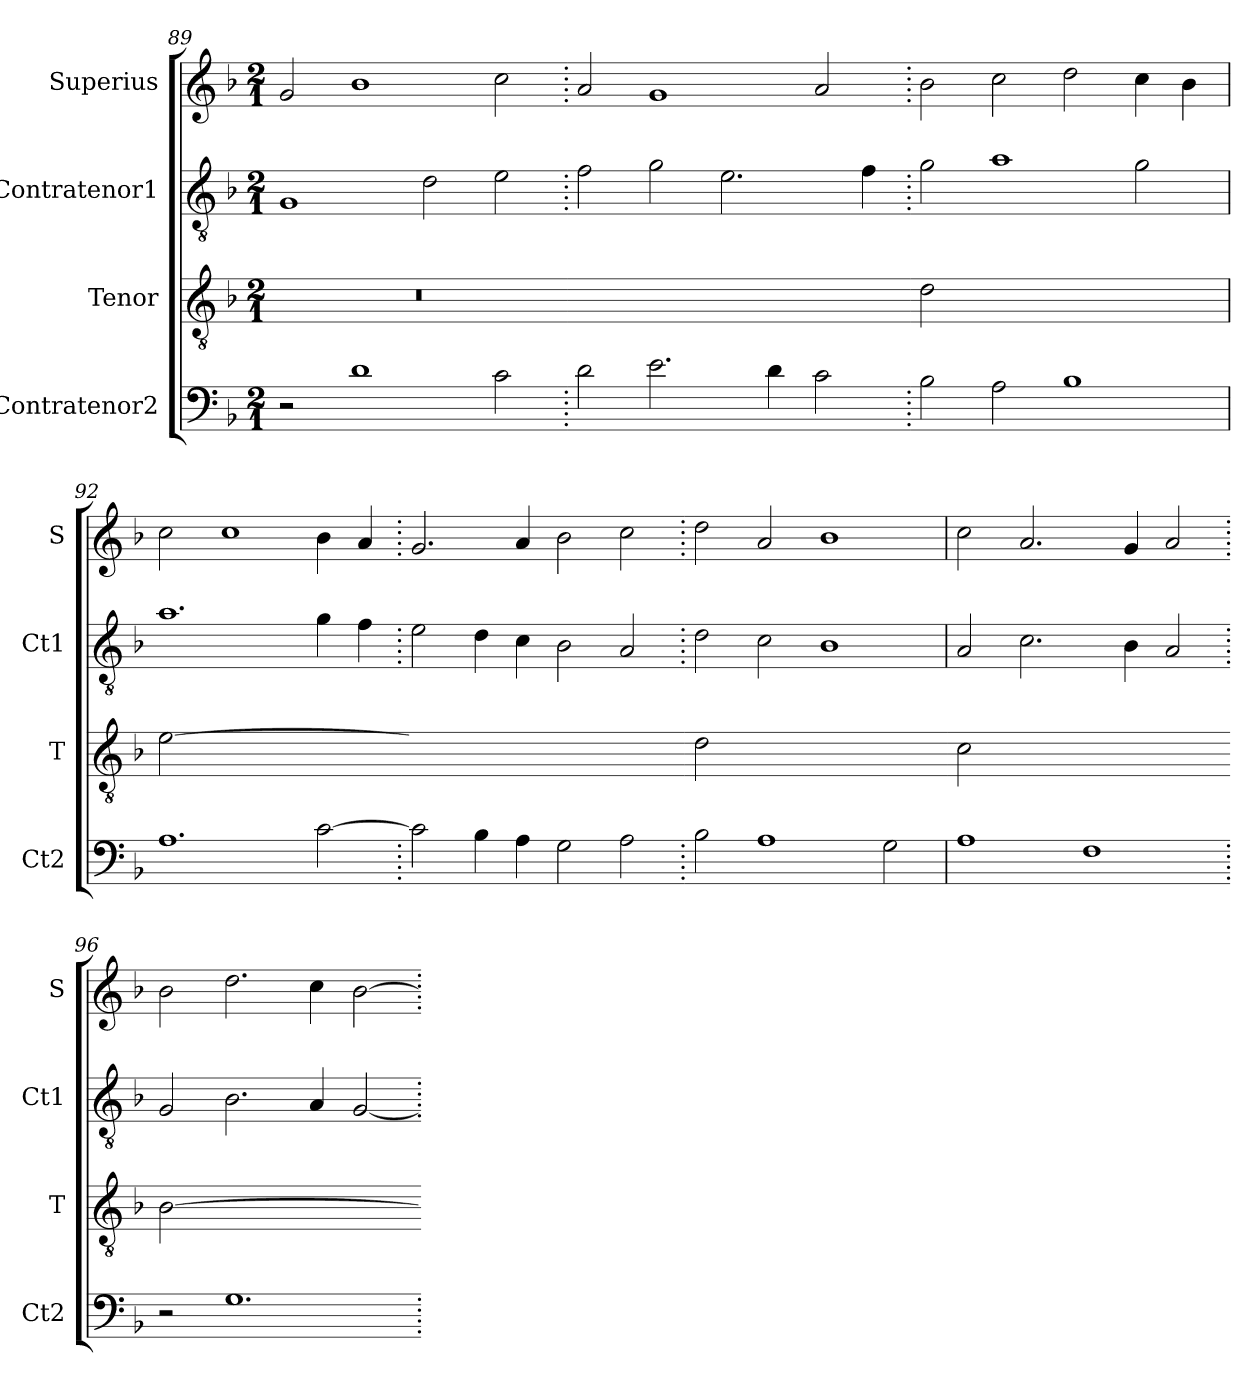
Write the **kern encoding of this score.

**kern	**kern	**kern	**kern
*part4	*part3	*part2	*part1
*staff4	*staff3	*staff2	*staff1
*I"Contratenor2	*I"Tenor	*I"Contratenor1	*I"Superius
*I'Ct2	*I'T	*I'Ct1	*I'S
*clefF4	*clefGv2	*clefGv2	*clefG2
*k[b-]	*k[b-]	*k[b-]	*k[b-]
*M2/1	*M2/1	*M2/1	*M2/1
=89	=89	=89	=89
!	!LO:N:vis=2	!	!
2r	0r	1G	2g
1d	.	.	1b-
.	.	2d	.
2c	.	2e	2cc
=90.	=90-	=90.	=90.
!	!LO:N:vis=2	!	!
2d	0ryy	2f	2a
2.e	.	2g	1g
.	.	2.e	.
4d	.	.	.
2c	.	.	2a
.	.	4f	.
=91.	=91-	=91.	=91.
!	!LO:N:vis=2	!	!
2B-	0d	2g	2b-
2A	.	1a	2cc
1B-	.	.	2dd
.	.	2g	4cc
.	.	.	4b-
=92	=92	=92	=92
!	!LO:N:vis=2	!	!
1.A	[0e	1.a	2cc
.	.	.	1cc
[2c	.	4g	4b-
.	.	4f	4a
=93.	=93-	=93.	=93.
!	!LO:N:vis=2	!	!
2c]	0eyy]	2e	2.g
4B-	.	4d	.
4A	.	4c	4a
2G	.	2B-	2b-
2A	.	2A	2cc
=94.	=94-	=94.	=94.
!	!LO:N:vis=2	!	!
2B-	0d	2d	2dd
1A	.	2c	2a
.	.	1B-	1b-
2G	.	.	.
=95	=95-	=95	=95
!	!LO:N:vis=2	!	!
1A	0c	2A	2cc
.	.	2.c	2.a
1F	.	.	.
.	.	4B-	4g
.	.	2A	2a
=96.	=96-	=96.	=96.
!	!LO:N:vis=2	!	!
2r	[0B-	2G	2b-
1.G	.	2.B-	2.dd
.	.	4A	4cc
.	.	[2G	[2b-
=.	=-	=.	=.
*-	*-	*-	*-
